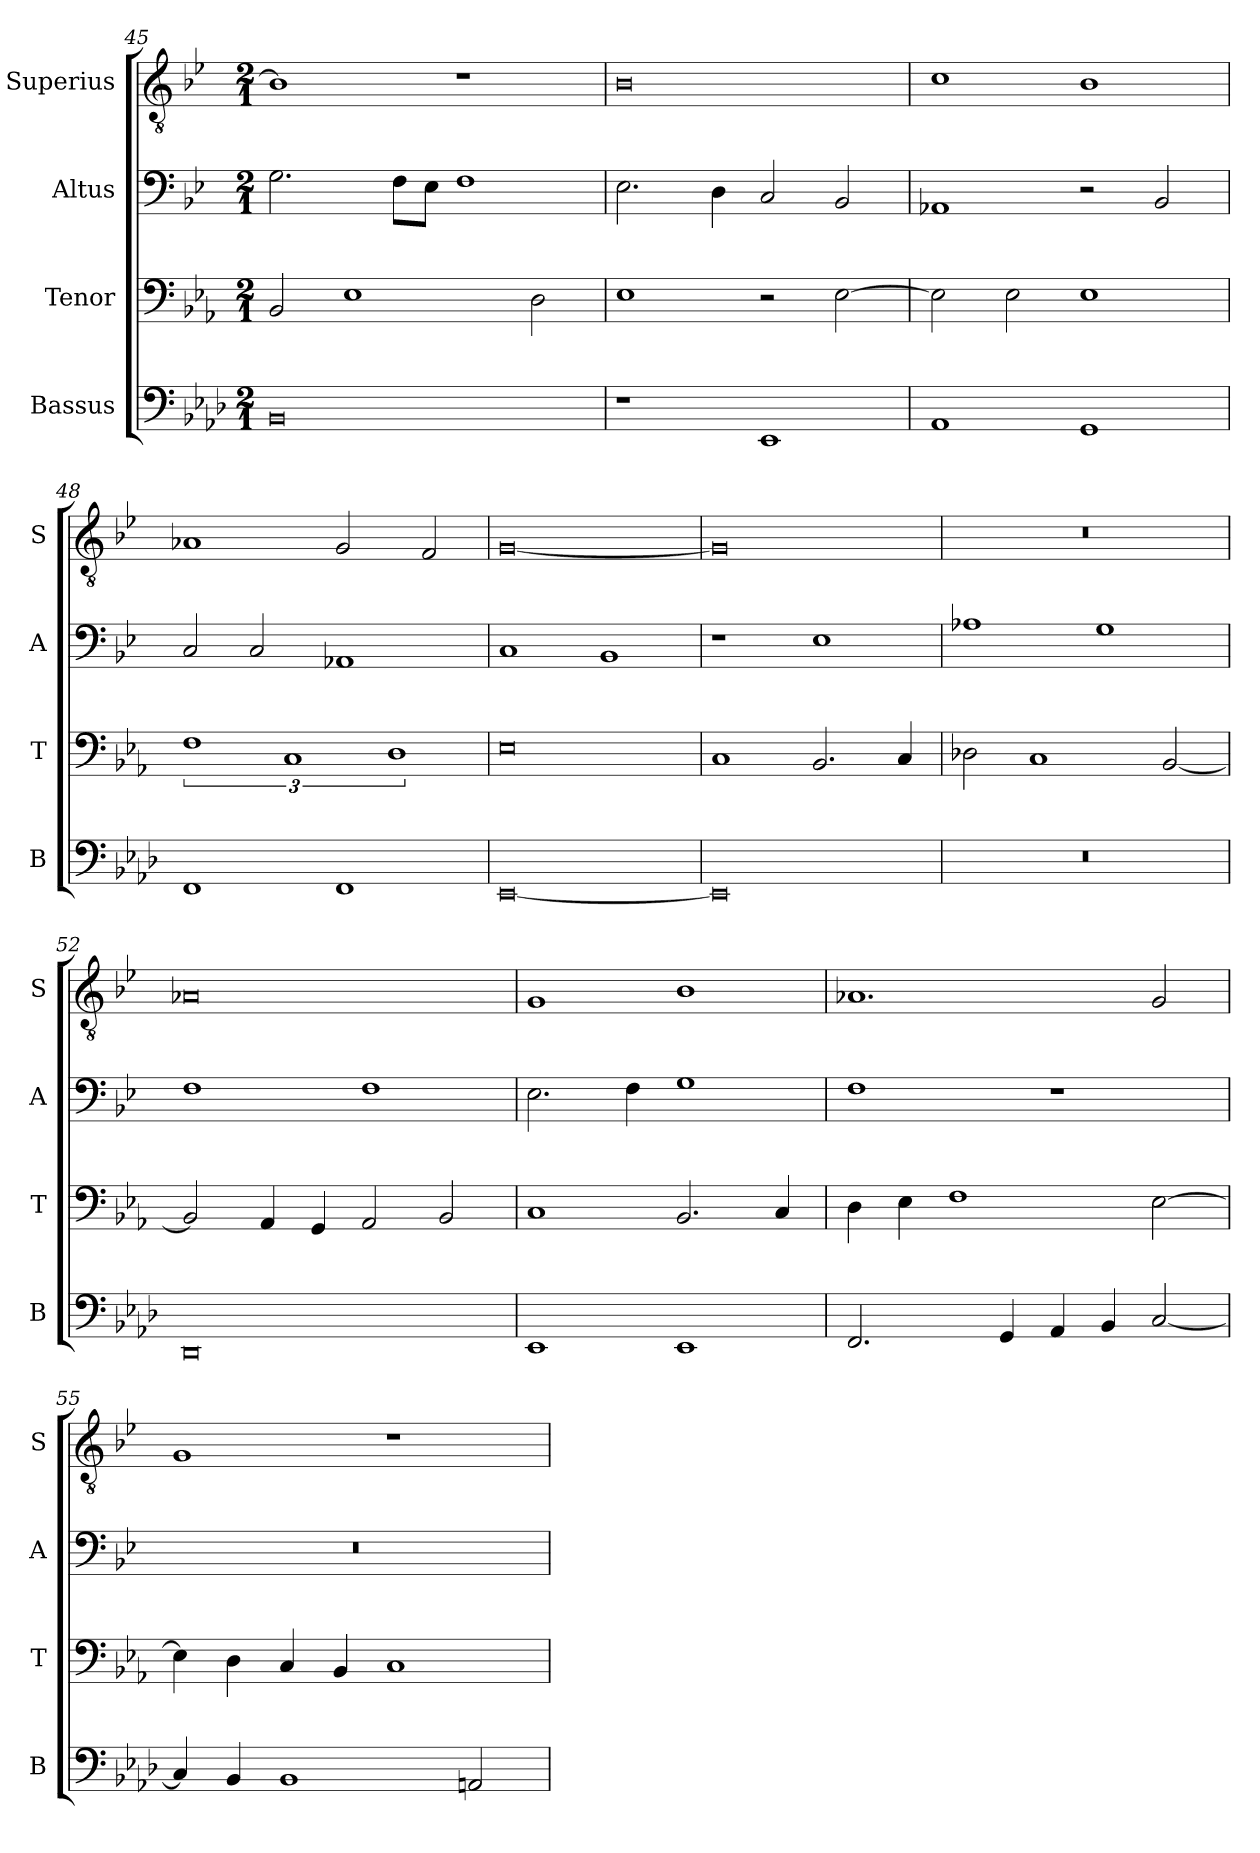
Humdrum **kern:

**kern	**kern	**kern	**kern
*part4	*part3	*part2	*part1
*staff4	*staff3	*staff2	*staff1
*I"Bassus	*I"Tenor	*I"Altus	*I"Superius
*I'B	*I'T	*I'A	*I'S
*clefF4	*clefF4	*clefF4	*clefGv2
*k[b-e-a-d-]	*k[b-e-a-]	*k[b-e-]	*k[b-e-]
*M2/1	*M2/1	*M2/1	*M2/1
=45	=45	=45	=45
0BB-	2BB-/	2.G\	1B-]
.	1E-	.	.
.	.	8F\L	.
.	.	8E-\J	.
.	.	1F	1r
.	2D\	.	.
=46	=46	=46	=46
1r	1E-	2.E-\	0B-
.	.	4D\	.
1EE-	2r	2C/	.
.	[2E-\	2BB-/	.
=47	=47	=47	=47
1AA-	2E-\]	1AA-X	1c
.	2E-\	.	.
1GG	1E-	2r	1B-
.	.	2BB-/	.
=48	=48	=48	=48
1FF	3%2F	2C/	1A-X
.	.	2C/	.
.	3%2C	.	.
1FF	.	1AA-X	2G/
.	3%2D	.	.
.	.	.	2F/
=49	=49	=49	=49
[0EE-	0E-	1C	[0G
.	.	1BB-	.
=50	=50	=50	=50
0EE-]	1C	1r	0G]
.	2.BB-/	1E-	.
.	4C/	.	.
=51	=51	=51	=51
0r	2D-X\	1A-X	0r
.	1C	.	.
.	.	1G	.
.	[2BB-/	.	.
=52	=52	=52	=52
0DD-	2BB-/]	1F	0A-X
.	4AA-/	.	.
.	4GG/	.	.
.	2AA-/	1F	.
.	2BB-/	.	.
=53	=53	=53	=53
1EE-	1C	2.E-\	1G
.	.	4F\	.
1EE-	2.BB-/	1G	1B-
.	4C/	.	.
=54	=54	=54	=54
2.FF/	4D\	1F	1.A-X
.	4E-\	.	.
.	1F	.	.
4GG/	.	.	.
4AA-/	.	1r	.
4BB-/	.	.	.
[2C/	[2E-\	.	2G/
=55	=55	=55	=55
4C/]	4E-\]	0r	1G
4BB-/	4D\	.	.
1BB-	4C/	.	.
.	4BB-/	.	.
.	1C	.	1r
2AAn/	.	.	.
=	=	=	=
*-	*-	*-	*-
